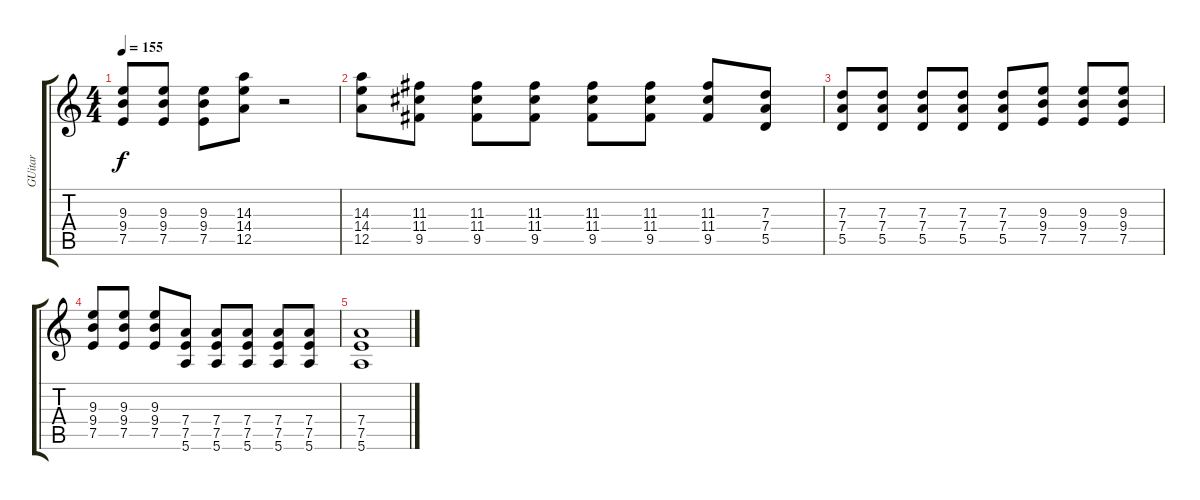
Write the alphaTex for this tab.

\track ("GUitar" "GUitar") {instrument distortionguitar}
\staff {score tabs}
\tuning (E4 B3 G3 D3 A2 E2) {hide}
\ts (4 4)
\tempo 155
\clef g2
\ks c
(9.3 9.4 7.5).8{dy f} (9.3 9.4 7.5).8 (9.3 9.4 7.5).8 (14.3 14.4 12.5).8 r.2 |
(14.3 14.4 12.5).8 (11.3 11.4 9.5).8 (11.3 11.4 9.5).8 (11.3 11.4 9.5).8 (11.3 11.4 9.5).8 (11.3 11.4 9.5).8 (11.3 11.4 9.5).8 (7.3 7.4 5.5).8 |
(7.3 7.4 5.5).8 (7.3 7.4 5.5).8 (7.3 7.4 5.5).8 (7.3 7.4 5.5).8 (7.3 7.4 5.5).8 (9.3 9.4 7.5).8 (9.3 9.4 7.5).8 (9.3 9.4 7.5).8 |
(9.3 9.4 7.5).8 (9.3 9.4 7.5).8 (9.3 9.4 7.5).8 (7.4 7.5 5.6).8 (7.4 7.5 5.6).8 (7.4 7.5 5.6).8 (7.4 7.5 5.6).8 (7.4 7.5 5.6).8 |
(7.4 7.5 5.6).1
